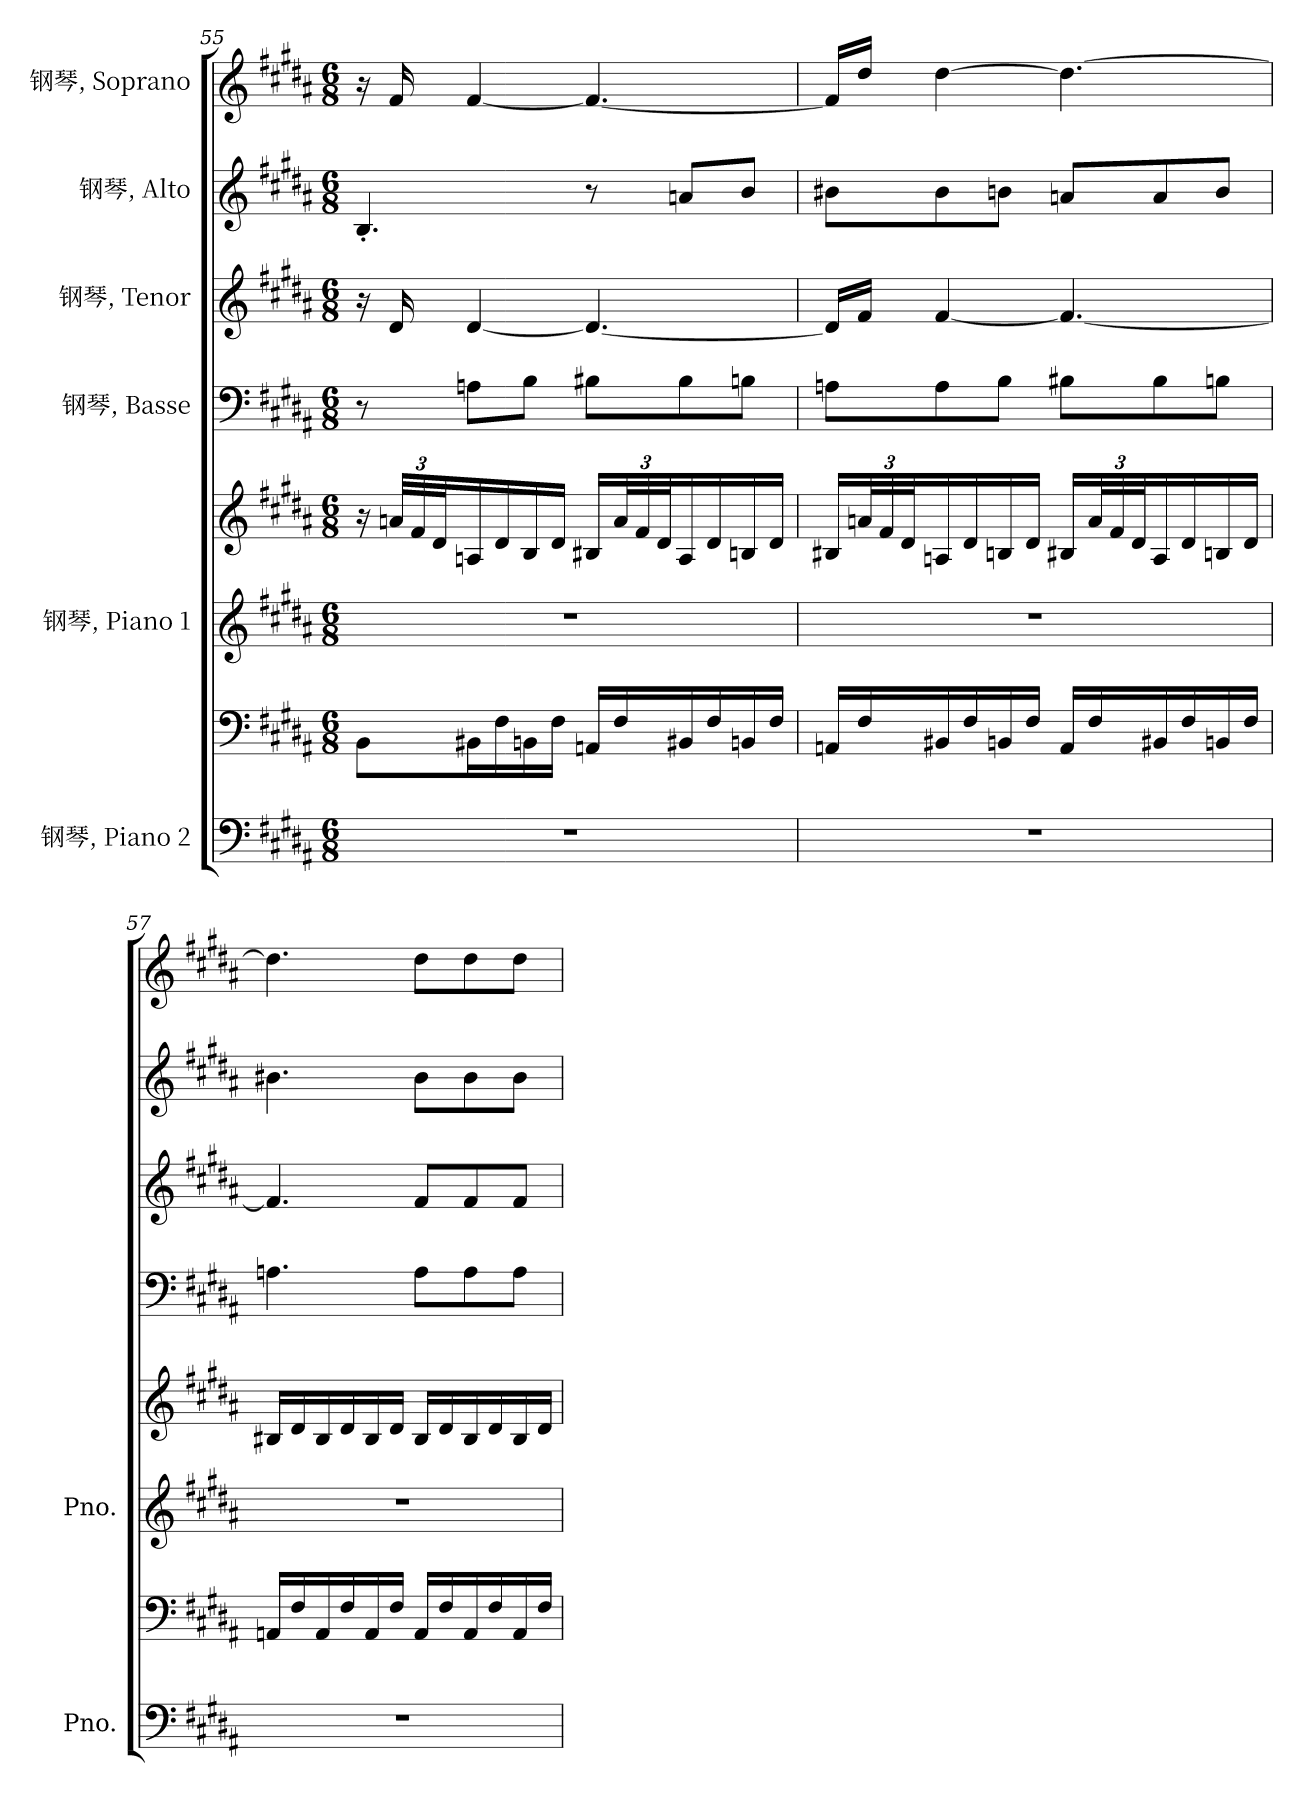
**kern	**kern	**kern	**kern	**kern	**kern	**kern	**kern
*part6	*part6	*part5	*part5	*part4	*part3	*part2	*part1
*staff8	*staff7	*staff6	*staff5	*staff4	*staff3	*staff2	*staff1
*I"钢琴, Piano 2	*	*I"钢琴, Piano 1	*	*I"钢琴, Basse	*I"钢琴, Tenor	*I"钢琴, Alto	*I"钢琴, Soprano
*I'Pno.	*	*I'Pno.	*	*	*	*	*
*clefF4	*clefF4	*clefG2	*clefG2	*clefF4	*clefG2	*clefG2	*clefG2
*k[f#c#g#d#a#]	*k[f#c#g#d#a#]	*k[f#c#g#d#a#]	*k[f#c#g#d#a#]	*k[f#c#g#d#a#]	*k[f#c#g#d#a#]	*k[f#c#g#d#a#]	*k[f#c#g#d#a#]
*M6/8	*M6/8	*M6/8	*M6/8	*M6/8	*M6/8	*M6/8	*M6/8
=55	=55	=55	=55	=55	=55	=55	=55
2.r	8BB\L	2.r	16r	8r	16r	4.B'/	16r
*	*	*	*Xbrackettup	*	*	*	*
.	.	.	48an/LLL	.	16d#/	.	16f#/
.	.	.	48f#/	.	.	.	.
.	.	.	48d#/J	.	.	.	.
.	16BB#X\L	.	16An/	8An\L	[4d#/	.	[4f#/
.	16F#\	.	16d#/	.	.	.	.
.	16BBn\	.	16B/	8B\J	.	.	.
.	16F#\JJ	.	16d#/JJ	.	.	.	.
.	16AAn/LL	.	16B#X/LL	8B#X\L	4.d#/_	8r	4.f#/_
.	16F#/	.	48a/L	.	.	.	.
.	.	.	48f#/	.	.	.	.
.	.	.	48d#/J	.	.	.	.
.	16BB#X/	.	16A/	8B#\	.	8an/L	.
.	16F#/	.	16d#/	.	.	.	.
.	16BBn/	.	16Bn/	8Bn\J	.	8b/J	.
.	16F#/JJ	.	16d#/JJ	.	.	.	.
!!LO:PB:g=z
=56	=56	=56	=56	=56	=56	=56	=56
2.r	16AAn/LL	2.r	16B#X/LL	8An\L	16d#/LL]	8b#X\L	16f#/LL]
.	16F#/	.	48an/L	.	16f#/JJ	.	16dd#/JJ
.	.	.	48f#/	.	.	.	.
.	.	.	48d#/J	.	.	.	.
.	16BB#X/	.	16An/	8A\	[4f#/	8b#\	[4dd#\
.	16F#/	.	16d#/	.	.	.	.
.	16BBn/	.	16Bn/	8B\J	.	8bn\J	.
.	16F#/JJ	.	16d#/JJ	.	.	.	.
.	16AA/LL	.	16B#X/LL	8B#X\L	4.f#/_	8an/L	4.dd#\_
.	16F#/	.	48a/L	.	.	.	.
.	.	.	48f#/	.	.	.	.
.	.	.	48d#/J	.	.	.	.
.	16BB#X/	.	16A/	8B#\	.	8a/	.
.	16F#/	.	16d#/	.	.	.	.
.	16BBn/	.	16Bn/	8Bn\J	.	8b/J	.
.	16F#/JJ	.	16d#/JJ	.	.	.	.
=57	=57	=57	=57	=57	=57	=57	=57
2.r	16AAn/LL	2.r	16B#X/LL	4.An\	4.f#/]	4.b#X\	4.dd#\]
.	16F#/	.	16d#/	.	.	.	.
.	16AA/	.	16B#/	.	.	.	.
.	16F#/	.	16d#/	.	.	.	.
.	16AA/	.	16B#/	.	.	.	.
.	16F#/JJ	.	16d#/JJ	.	.	.	.
.	16AA/LL	.	16B#/LL	8A\L	8f#/L	8b#\L	8dd#\L
.	16F#/	.	16d#/	.	.	.	.
.	16AA/	.	16B#/	8A\	8f#/	8b#\	8dd#\
.	16F#/	.	16d#/	.	.	.	.
.	16AA/	.	16B#/	8A\J	8f#/J	8b#\J	8dd#\J
.	16F#/JJ	.	16d#/JJ	.	.	.	.
=	=	=	=	=	=	=	=
*-	*-	*-	*-	*-	*-	*-	*-
